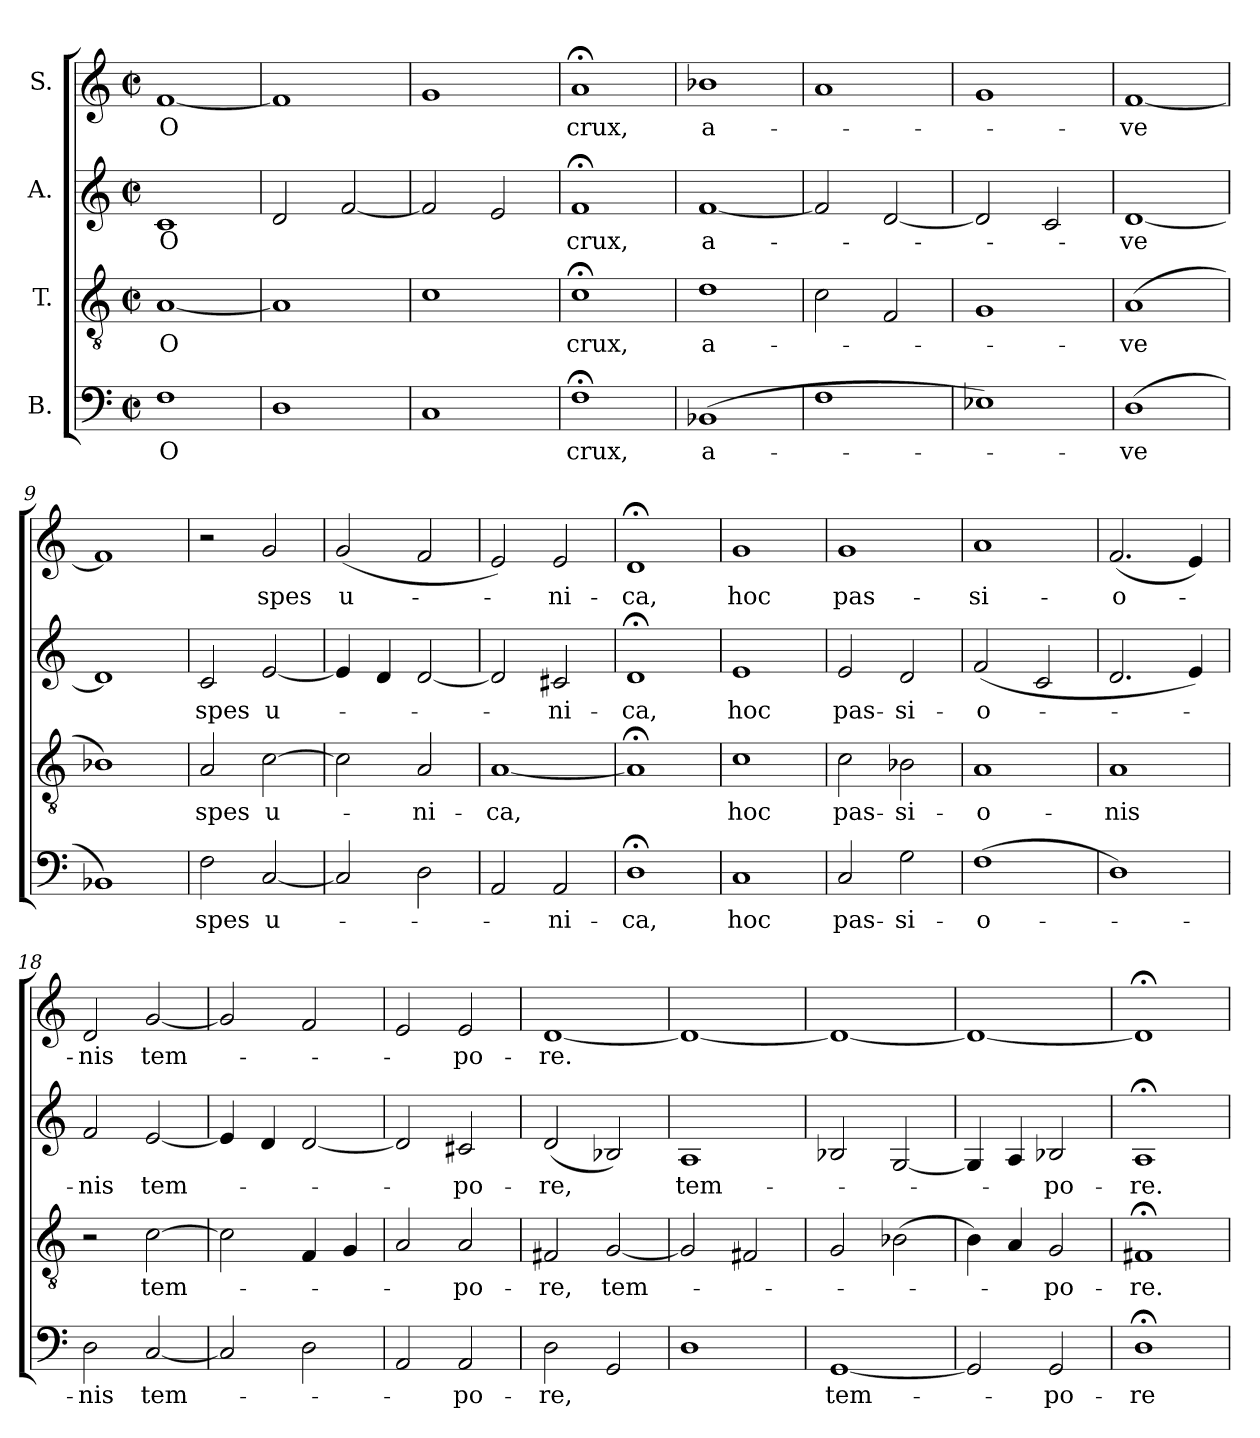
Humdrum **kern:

**kern	**text	**kern	**text	**kern	**text	**kern	**text
*part4	*part4	*part3	*part3	*part2	*part2	*part1	*part1
*staff4	*staff4	*staff3	*staff3	*staff2	*staff2	*staff1	*staff1
*I"B.	*	*I"T.	*	*I"A.	*	*I"S.	*
*clefF4	*	*clefGv2	*	*clefG2	*	*clefG2	*
*k[]	*	*k[]	*	*k[]	*	*k[]	*
*C:	*	*C:	*	*C:	*	*C:	*
*M2/2	*	*M2/2	*	*M2/2	*	*M2/2	*
*met(c|)	*	*met(c|)	*	*met(c|)	*	*met(c|)	*
=1	=1	=1	=1	=1	=1	=1	=1
!	!LO:LY:b	!	!LO:LY:b	!	!LO:LY:b	!	!LO:LY:b
1F	O	[>1A	O	1c	O	[>1f	O
=2	=2	=2	=2	=2	=2	=2	=2
1D	.	1A]	.	2d/	.	1f]	.
.	.	.	.	[>2f/	.	.	.
=3	=3	=3	=3	=3	=3	=3	=3
1C	.	1c	.	2f/]	.	1g	.
.	.	.	.	2e/	.	.	.
=4	=4	=4	=4	=4	=4	=4	=4
!	!LO:LY:b	!	!LO:LY:b	!	!LO:LY:b	!	!LO:LY:b
1F;	crux,	1c;	crux,	1f;<	crux,	1a;<	crux,
=5	=5	=5	=5	=5	=5	=5	=5
!	!LO:LY:b	!	!LO:LY:b	!	!LO:LY:b	!	!LO:LY:b
(>1BB-X	a-	1d	a-	[>1f	a-	1b-X	a-
=6	=6	=6	=6	=6	=6	=6	=6
1F	.	2c\	.	2f/]	.	1a	.
.	.	2F/	.	[>2d/	.	.	.
=7	=7	=7	=7	=7	=7	=7	=7
1E-X)	.	1G	.	2d/]	.	1g	.
.	.	.	.	2c/	.	.	.
=8	=8	=8	=8	=8	=8	=8	=8
!	!LO:LY:b	!	!LO:LY:b	!	!LO:LY:b	!	!LO:LY:b
(>1D	-ve	(>1A	-ve	[>1d	-ve	[>1f	-ve
=9	=9	=9	=9	=9	=9	=9	=9
1BB-X)	.	1B-X)	.	1d]	.	1f]	.
!!LO:LB:g=z
=10	=10	=10	=10	=10	=10	=10	=10
!	!LO:LY:b	!	!LO:LY:b	!	!LO:LY:b	!	!
2F\	spes	2A/	spes	2c/	spes	2r	.
!	!LO:LY:b	!	!LO:LY:b	!	!LO:LY:b	!	!LO:LY:b
[>2C/	u-	[>2c\	u-	[>2e/	u-	2g/	spes
=11	=11	=11	=11	=11	=11	=11	=11
!	!	!	!	!	!	!	!LO:LY:b
2C/]	.	2c\]	.	4e/]	.	(>2g/	u-
.	.	.	.	4d/	.	.	.
!	!	!	!LO:LY:b	!	!	!	!
2D\	.	2A/	-ni-	[>2d/	.	2f/	.
=12	=12	=12	=12	=12	=12	=12	=12
!	!	!	!LO:LY:b	!	!	!	!
2AA/	.	[>1A	-ca,	2d/]	.	2e/)	.
!	!LO:LY:b	!	!	!	!LO:LY:b	!	!LO:LY:b
2AA/	-ni-	.	.	2c#X/	-ni-	2e/	-ni-
=13	=13	=13	=13	=13	=13	=13	=13
!	!LO:LY:b	!	!	!	!LO:LY:b	!	!LO:LY:b
1D;	-ca,	1A;<]	.	1d;<	-ca,	1d;<	-ca,
=14	=14	=14	=14	=14	=14	=14	=14
!	!LO:LY:b	!	!LO:LY:b	!	!LO:LY:b	!	!LO:LY:b
1C	hoc	1c	hoc	1e	hoc	1g	hoc
=15	=15	=15	=15	=15	=15	=15	=15
!	!LO:LY:b	!	!LO:LY:b	!	!LO:LY:b	!	!LO:LY:b
2C/	pas-	2c\	pas-	2e/	pas-	1g	pas-
!	!LO:LY:b	!	!LO:LY:b	!	!LO:LY:b	!	!
2G\	-si-	2B-X\	-si-	2d/	-si-	.	.
=16	=16	=16	=16	=16	=16	=16	=16
!	!LO:LY:b	!	!LO:LY:b	!	!LO:LY:b	!	!LO:LY:b
(>1F	-o-	1A	-o-	(>2f/	-o-	1a	-si-
.	.	.	.	2c/	.	.	.
=17	=17	=17	=17	=17	=17	=17	=17
!	!	!	!LO:LY:b	!	!	!	!LO:LY:b
1D)	.	1A	-nis	2.d/	.	(>2.f/	-o-
.	.	.	.	4e/)	.	4e/)	.
!!LO:PB:g=z
=18	=18	=18	=18	=18	=18	=18	=18
!	!LO:LY:b	!	!	!	!LO:LY:b	!	!LO:LY:b
2D\	-nis	2r	.	2f/	-nis	2d/	-nis
!	!LO:LY:b	!	!LO:LY:b	!	!LO:LY:b	!	!LO:LY:b
[>2C/	tem-	[>2c\	tem-	[>2e/	tem-	[>2g/	tem-
=19	=19	=19	=19	=19	=19	=19	=19
2C/]	.	2c\]	.	4e/]	.	2g/]	.
.	.	.	.	4d/	.	.	.
2D\	.	4F/	.	[>2d/	.	2f/	.
.	.	4G/	.	.	.	.	.
=20	=20	=20	=20	=20	=20	=20	=20
2AA/	.	2A/	.	2d/]	.	2e/	.
!	!LO:LY:b	!	!LO:LY:b	!	!LO:LY:b	!	!LO:LY:b
2AA/	-po-	2A/	-po-	2c#X/	-po-	2e/	-po-
=21	=21	=21	=21	=21	=21	=21	=21
!	!LO:LY:b	!	!LO:LY:b	!	!LO:LY:b	!	!LO:LY:b
2D\	-re,	2F#X/	-re,	(>2d/	-re,	[>1d	-re.
!	!	!	!LO:LY:b	!	!	!	!
2GG/	.	[>2G/	tem-	2B-X/)	.	.	.
=22	=22	=22	=22	=22	=22	=22	=22
!	!	!	!	!	!LO:LY:b	!	!
1D	.	2G/]	.	1A	tem-	1d_	.
.	.	2F#X/	.	.	.	.	.
=23	=23	=23	=23	=23	=23	=23	=23
!	!LO:LY:b	!	!	!	!	!	!
[>1GG	tem-	2G/	.	2B-X/	.	1d_	.
.	.	(>2B-X\	.	[>2G/	.	.	.
=24	=24	=24	=24	=24	=24	=24	=24
2GG/]	.	4B\)	.	4G/]	.	1d_	.
.	.	4A/	.	4A/	.	.	.
!	!LO:LY:b	!	!LO:LY:b	!	!LO:LY:b	!	!
2GG/	-po-	2G/	-po-	2B-X/	-po-	.	.
=25	=25	=25	=25	=25	=25	=25	=25
!	!LO:LY:b	!	!LO:LY:b	!	!LO:LY:b	!	!
1D;	-re	1F#X;<	-re.	1A;<	-re.	1d;<]	.
=	=	=	=	=	=	=	=
*-	*-	*-	*-	*-	*-	*-	*-
